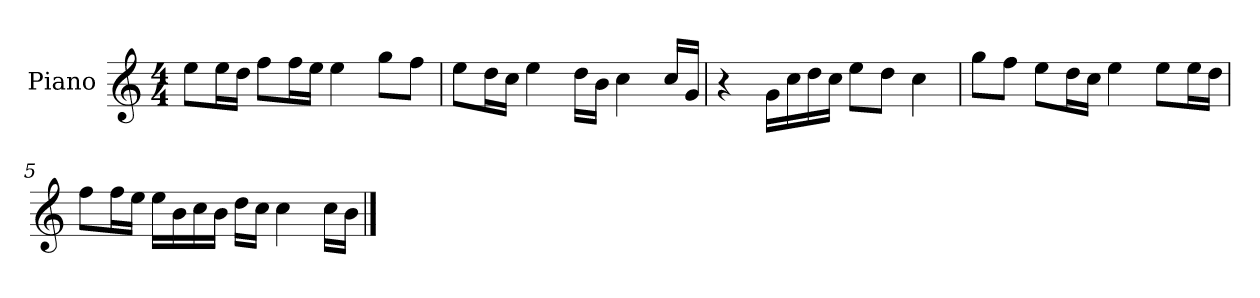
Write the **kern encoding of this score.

**kern
*part1
*staff1
*I"Piano
*I'P-no
*clefG2
*k[]
*M4/4
*MM90
=1
8ee\L
16ee\L
16dd\JJ
8ff\L
16ff\L
16ee\JJ
4ee\
8gg\L
8ff\J
=2
8ee\L
16dd\L
16cc\JJ
4ee\
16dd\LL
16b\JJ
4cc\
16cc/LL
16g/JJ
=3
4r
16g\LL
16cc\
16dd\
16cc\JJ
8ee\L
8dd\J
4cc\
=4
8gg\L
8ff\J
8ee\L
16dd\L
16cc\JJ
4ee\
8ee\L
16ee\L
16dd\JJ
!!LO:LB:g=z
=5
8ff\L
16ff\L
16ee\JJ
16ee\LL
16b\
16cc\
16b\JJ
16dd\LL
16cc\JJ
4cc\
16cc\LL
16b\JJ
==
*-
